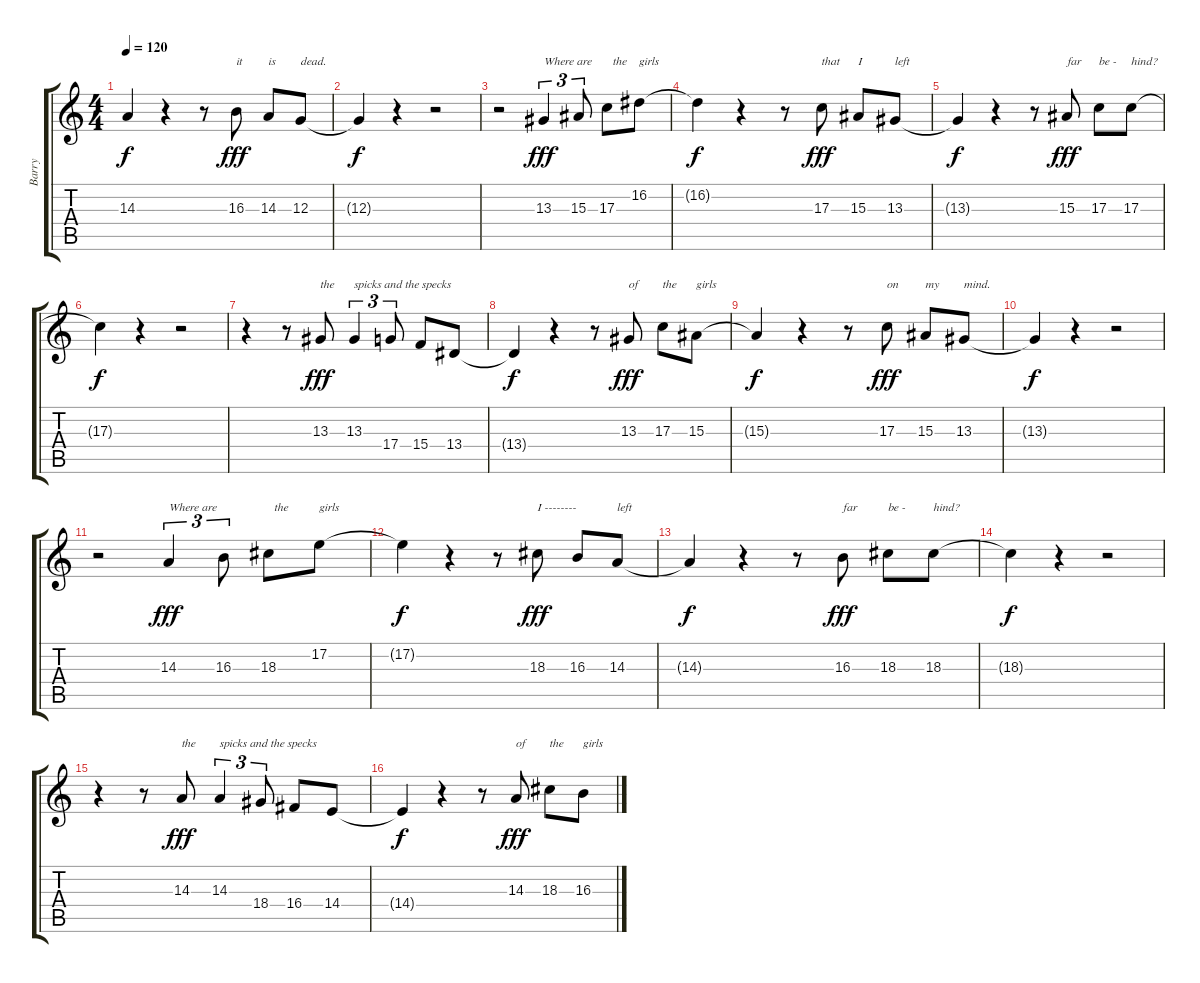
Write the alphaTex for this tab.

\track ("Barry" "Barry") {instrument clarinet}
\staff {score tabs}
\tuning (E4 B3 G3 D3 A2 E2) {hide}
\ts (4 4)
\tempo 120
\clef g2
\ks c
14.3{t}.4{dy f} r.4 r.8 16.3.8{txt "it" dy fff} 14.3.8{txt "is"} 12.3.8{txt "dead."} |
12.3{t}.4{dy f} r.4 r.2 |
r.2 13.3.4{tu (3 2) txt "Where are" dy fff} 15.3.8{tu (3 2)} 17.3.8{txt "  the"} 16.2.8{txt "girls"} |
16.2{t}.4{dy f} r.4 r.8 17.3.8{txt "that" dy fff} 15.3.8{txt "I"} 13.3.8{txt "left"} |
13.3{t}.4{dy f} r.4 r.8 15.3.8{txt "far" dy fff} 17.3.8{txt "be -"} 17.3.8{txt "hind?"} |
17.3{t}.4{dy f} r.4 r.2 |
r.4 r.8 13.3.8{txt "the" dy fff} 13.3.4{tu (3 2) txt "spicks and the specks"} 17.4.8{tu (3 2)} 15.4.8 13.4.8 |
13.4{t}.4{dy f} r.4 r.8 13.3.8{txt "of" dy fff} 17.3.8{txt "the"} 15.3.8{txt "girls"} |
15.3{t}.4{dy f} r.4 r.8 17.3.8{txt "on" dy fff} 15.3.8{txt "my"} 13.3.8{txt "mind."} |
13.3{t}.4{dy f} r.4 r.2 |
r.2 14.3.4{tu (3 2) txt "Where are" dy fff} 16.3.8{tu (3 2)} 18.3.8{txt "  the"} 17.2.8{txt "girls"} |
17.2{t}.4{dy f} r.4 r.8 18.3.8{txt "I --------" dy fff} 16.3.8{txt " "} 14.3.8{txt "left"} |
14.3{t}.4{dy f} r.4 r.8 16.3.8{txt "far" dy fff} 18.3.8{txt "be -"} 18.3.8{txt "hind?"} |
18.3{t}.4{dy f} r.4 r.2 |
r.4 r.8 14.3.8{txt "the" dy fff} 14.3.4{tu (3 2) txt "spicks and the specks"} 18.4.8{tu (3 2)} 16.4.8 14.4.8 |
14.4{t}.4{dy f} r.4 r.8 14.3.8{txt "of" dy fff} 18.3.8{txt "the"} 16.3.8{txt "girls"}
